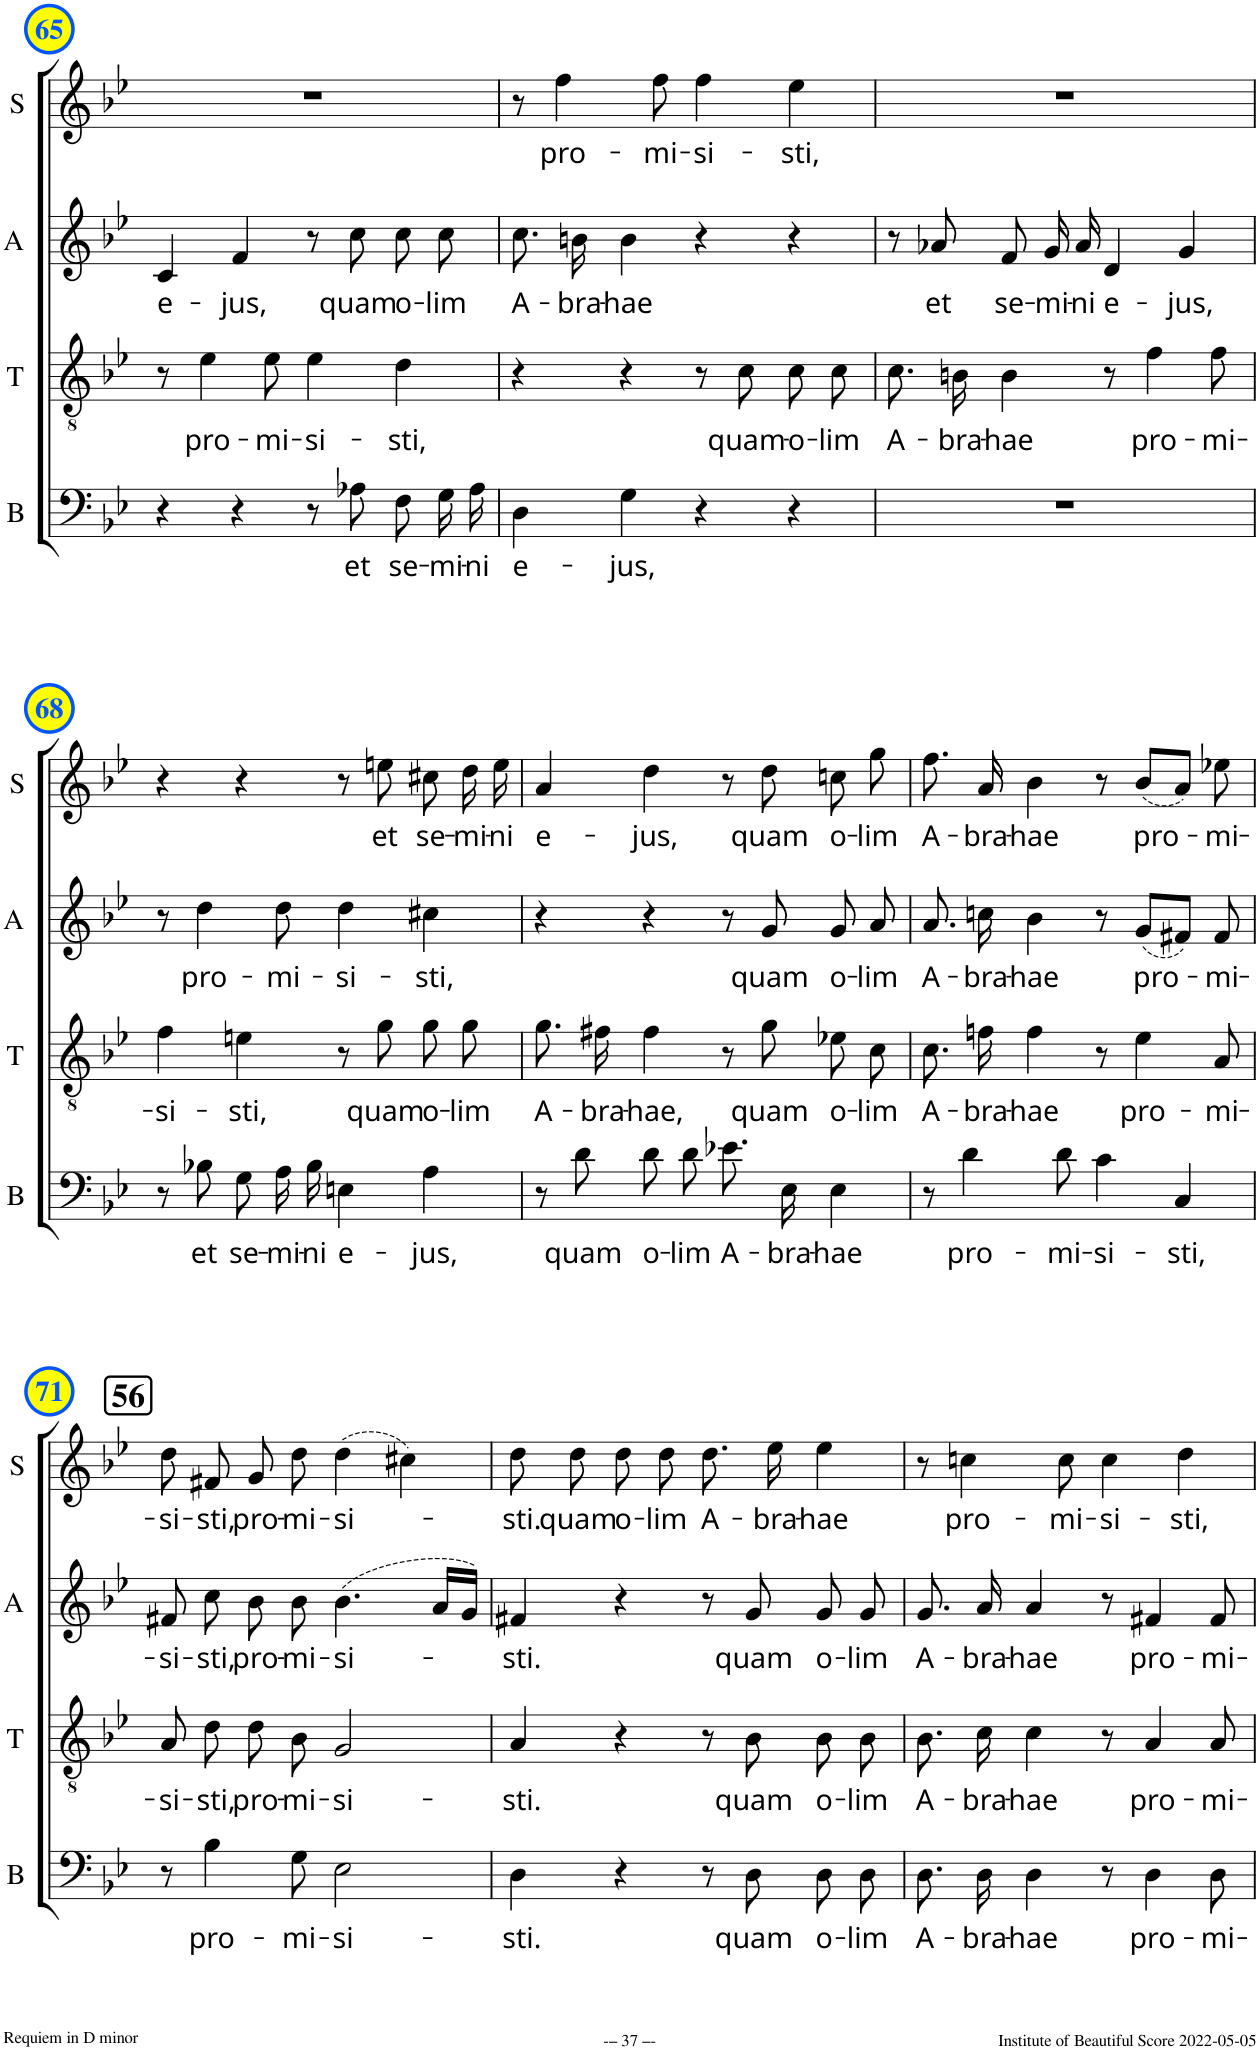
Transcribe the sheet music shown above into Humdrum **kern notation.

**kern	**text	**kern	**text	**kern	**text	**kern	**text
*part4	*part4	*part3	*part3	*part2	*part2	*part1	*part1
*staff4	*staff4	*staff3	*staff3	*staff2	*staff2	*staff1	*staff1
*I"B	*	*I"T	*	*I"A	*	*I"S	*
*I'B	*	*I'T	*	*I'A	*	*I'S	*
!!LO:PB:g=z
*clefF4	*	*clefGv2	*	*clefG2	*	*clefG2	*
*k[b-e-]	*	*k[b-e-]	*	*k[b-e-]	*	*k[b-e-]	*
*M4/4	*	*M4/4	*	*M4/4	*	*M4/4	*
*met(c)	*	*met(c)	*	*met(c)	*	*met(c)	*
=65	=65	=65	=65	=65	=65	=65	=65
!	!	!	!	!	!LO:LY:b	!	!
4r	.	8r	.	4c/	e-	1r	.
!	!	!	!LO:LY:b	!	!	!	!
.	.	4e-\	pro-	.	.	.	.
!	!	!	!	!	!LO:LY:b	!	!
4r	.	.	.	4f/	-jus,	.	.
!	!	!	!LO:LY:b	!	!	!	!
.	.	8e-\	-mi-	.	.	.	.
!	!	!	!LO:LY:b	!	!	!	!
8r	.	4e-\	-si-	8r	.	.	.
!	!LO:LY:b	!	!	!	!LO:LY:b	!	!
8A-X\	et	.	.	8cc\	quam	.	.
!	!LO:LY:b	!	!LO:LY:b	!	!LO:LY:b	!	!
8F\L	se-	4d\	-sti,	8cc\	o-	.	.
!	!LO:LY:b	!	!	!	!LO:LY:b	!	!
16G\L	-mi-	.	.	8cc\	-lim	.	.
!	!LO:LY:b	!	!	!	!	!	!
16A-\JJ	-ni	.	.	.	.	.	.
=66	=66	=66	=66	=66	=66	=66	=66
!	!LO:LY:b	!	!	!	!LO:LY:b	!	!
4D\	e-	4r	.	8.cc\	A-	8r	.
!	!	!	!	!	!	!	!LO:LY:b
.	.	.	.	.	.	4ff\	pro-
!	!	!	!	!	!LO:LY:b	!	!
.	.	.	.	16bn\	-bra-	.	.
!	!LO:LY:b	!	!	!	!LO:LY:b	!	!
4G\	-jus,	4r	.	4b\	-hae	.	.
!	!	!	!	!	!	!	!LO:LY:b
.	.	.	.	.	.	8ff\	-mi-
!	!	!	!	!	!	!	!LO:LY:b
4r	.	8r	.	4r	.	4ff\	-si-
!	!	!	!LO:LY:b	!	!	!	!
.	.	8c\	quam-	.	.	.	.
!	!	!	!LO:LY:b	!	!	!	!LO:LY:b
4r	.	8c\L	-o-	4r	.	4ee-\	-sti,
!	!	!	!LO:LY:b	!	!	!	!
.	.	8c\J	-lim	.	.	.	.
=67	=67	=67	=67	=67	=67	=67	=67
!	!	!	!LO:LY:b	!	!	!	!
1r	.	8.c\L	A-	8r	.	1r	.
!	!	!	!	!	!LO:LY:b	!	!
.	.	.	.	8a-X/	et	.	.
!	!	!	!LO:LY:b	!	!	!	!
.	.	16Bn\Jk	-bra-	.	.	.	.
!	!	!	!LO:LY:b	!	!LO:LY:b	!	!
.	.	4B\	-hae	8f/	se-	.	.
!	!	!	!	!	!LO:LY:b	!	!
.	.	.	.	16g/	-mi-	.	.
!	!	!	!	!	!LO:LY:b	!	!
.	.	.	.	16a-/	-ni	.	.
!	!	!	!	!	!LO:LY:b	!	!
.	.	8r	.	4d/	e-	.	.
!	!	!	!LO:LY:b	!	!	!	!
.	.	4f\	pro-	.	.	.	.
!	!	!	!	!	!LO:LY:b	!	!
.	.	.	.	4g/	-jus,	.	.
!	!	!	!LO:LY:b	!	!	!	!
.	.	8f\	-mi-	.	.	.	.
!!LO:LB:g=z
=68	=68	=68	=68	=68	=68	=68	=68
!	!	!	!LO:LY:b	!	!	!	!
8r	.	4f\	-si-	8r	.	4r	.
!	!LO:LY:b	!	!	!	!LO:LY:b	!	!
8B-X\	et	.	.	4dd\	pro-	.	.
!	!LO:LY:b	!	!LO:LY:b	!	!	!	!
8G\L	se-	4en\	-sti,	.	.	4r	.
!	!LO:LY:b	!	!	!	!LO:LY:b	!	!
16A\L	-mi-	.	.	8dd\	-mi-	.	.
!	!LO:LY:b	!	!	!	!	!	!
16B-\JJ	-ni	.	.	.	.	.	.
!	!LO:LY:b	!	!	!	!LO:LY:b	!	!
4En\	e-	8r	.	4dd\	-si-	8r	.
!	!	!	!LO:LY:b	!	!	!	!LO:LY:b
.	.	8g\	quam	.	.	8een\	et
!	!LO:LY:b	!	!LO:LY:b	!	!LO:LY:b	!	!LO:LY:b
4A\	-jus,	8g\L	o-	4cc#X\	-sti,	8cc#X\	se-
!	!	!	!LO:LY:b	!	!	!	!LO:LY:b
.	.	8g\J	-lim	.	.	16dd\	-mi-
!	!	!	!	!	!	!	!LO:LY:b
.	.	.	.	.	.	16ee\	-ni
=69	=69	=69	=69	=69	=69	=69	=69
!	!	!	!LO:LY:b	!	!	!	!LO:LY:b
8r	.	8.g\L	A-	4r	.	4a/	e-
!	!LO:LY:b	!	!	!	!	!	!
8d\	quam	.	.	.	.	.	.
!	!	!	!LO:LY:b	!	!	!	!
.	.	16f#X\Jk	-bra-	.	.	.	.
!	!LO:LY:b	!	!LO:LY:b	!	!	!	!LO:LY:b
8d\L	o-	4f#\	-hae,	4r	.	4dd\	-jus,
!	!LO:LY:b	!	!	!	!	!	!
8d\J	-lim	.	.	.	.	.	.
!	!LO:LY:b	!	!	!	!	!	!
8.e-X\L	A-	8r	.	8r	.	8r	.
!	!	!	!LO:LY:b	!	!LO:LY:b	!	!LO:LY:b
.	.	8g\	quam	8g/	quam	8dd\	quam
!	!LO:LY:b	!	!	!	!	!	!
16E-\Jk	-bra-	.	.	.	.	.	.
!	!LO:LY:b	!	!LO:LY:b	!	!LO:LY:b	!	!LO:LY:b
4E-\	-hae	8e-X\L	o-	8g/	o-	8ccn\	o-
!	!	!	!LO:LY:b	!	!LO:LY:b	!	!LO:LY:b
.	.	8c\J	-lim	8a/	-lim	8gg\	-lim
=70	=70	=70	=70	=70	=70	=70	=70
!	!	!	!LO:LY:b	!	!LO:LY:b	!	!LO:LY:b
8r	.	8.c\L	A-	8.a/	A-	8.ff\	A-
!	!LO:LY:b	!	!	!	!	!	!
4d\	pro-	.	.	.	.	.	.
!	!	!	!LO:LY:b	!	!LO:LY:b	!	!LO:LY:b
.	.	16fn\Jk	-bra-	16ccn\	-bra-	16a/	-bra-
!	!	!	!LO:LY:b	!	!LO:LY:b	!	!LO:LY:b
.	.	4f\	-hae	4b-\	-hae	4b-\	-hae
!	!LO:LY:b	!	!	!	!	!	!
8d\	-mi-	.	.	.	.	.	.
!	!LO:LY:b	!	!	!	!	!	!
4c\	-si-	8r	.	8r	.	8r	.
!	!	!	!LO:LY:b	!	!LO:LY:b	!	!LO:LY:b
.	.	4e-\	pro-	(8g/L	pro-	(8b-/L	pro-
!	!LO:LY:b	!	!	!	!	!	!
4C/	-sti,	.	.	8f#X/J)	.	8a/J)	.
!	!	!	!LO:LY:b	!	!LO:LY:b	!	!LO:LY:b
.	.	8A/	-mi-	8f#/	-mi-	8ee-X\	-mi-
!!LO:LB:g=z
!!LO:REH:place=s1:a:B:cj:fs=14:t=56
=71	=71	=71	=71	=71	=71	=71	=71
!	!	!	!LO:LY:b	!	!LO:LY:b	!	!LO:LY:b
8r	.	8A\L	-si-	8f#X/	-si-	8dd\	-si-
!	!LO:LY:b	!	!LO:LY:b	!	!LO:LY:b	!	!LO:LY:b
4B-\	pro-	8d\J	-sti,	8cc\	-sti,	8f#X/	-sti,
!	!	!	!LO:LY:b	!	!LO:LY:b	!	!LO:LY:b
.	.	8d\L	pro-	8b-\	pro-	8g/	pro-
!	!LO:LY:b	!	!LO:LY:b	!	!LO:LY:b	!	!LO:LY:b
8G\	-mi-	8B-\J	-mi-	8b-\	-mi-	8dd\	-mi-
!	!LO:LY:b	!	!LO:LY:b	!	!LO:LY:b	!	!LO:LY:b
2E-\	-si-	2G/	-si-	(>4.b-\	-si-	(4dd\	-si-
.	.	.	.	.	.	4cc#X\)	.
.	.	.	.	16a/LL	.	.	.
.	.	.	.	16g/JJ)	.	.	.
=72	=72	=72	=72	=72	=72	=72	=72
!	!LO:LY:b	!	!LO:LY:b	!	!LO:LY:b	!	!LO:LY:b
4D\	-sti.	4A/	-sti.	4f#X/	-sti.	8dd'~\	-sti.
!	!	!	!	!	!	!	!LO:LY:b
.	.	.	.	.	.	8dd\	quam
!	!	!	!	!	!	!	!LO:LY:b
4r	.	4r	.	4r	.	8dd\	o-
!	!	!	!	!	!	!	!LO:LY:b
.	.	.	.	.	.	8dd\	-lim
!	!	!	!	!	!	!	!LO:LY:b
8r	.	8r	.	8r	.	8.dd\	A-
!	!LO:LY:b	!	!LO:LY:b	!	!LO:LY:b	!	!
8D\	quam	8B-\	quam	8g/	quam	.	.
!	!	!	!	!	!	!	!LO:LY:b
.	.	.	.	.	.	16ee-\	-bra-
!	!LO:LY:b	!	!LO:LY:b	!	!LO:LY:b	!	!LO:LY:b
8D\L	o-	8B-\L	o-	8g/	o-	4ee-\	-hae
!	!LO:LY:b	!	!LO:LY:b	!	!LO:LY:b	!	!
8D\J	-lim	8B-\J	-lim	8g/	-lim	.	.
=73	=73	=73	=73	=73	=73	=73	=73
!	!LO:LY:b	!	!LO:LY:b	!	!LO:LY:b	!	!
8.D\L	A-	8.B-\L	A-	8.g/	A-	8r	.
!	!	!	!	!	!	!	!LO:LY:b
.	.	.	.	.	.	4ccn\	pro-
!	!LO:LY:b	!	!LO:LY:b	!	!LO:LY:b	!	!
16D\Jk	-bra-	16c\Jk	-bra-	16a/	-bra-	.	.
!	!LO:LY:b	!	!LO:LY:b	!	!LO:LY:b	!	!
4D\	-hae	4c\	-hae	4a/	-hae	.	.
!	!	!	!	!	!	!	!LO:LY:b
.	.	.	.	.	.	8cc\	-mi-
!	!	!	!	!	!	!	!LO:LY:b
8r	.	8r	.	8r	.	4cc\	-si-
!	!LO:LY:b	!	!LO:LY:b	!	!LO:LY:b	!	!
4D\	pro-	4A/	pro-	4f#X/	pro-	.	.
!	!	!	!	!	!	!	!LO:LY:b
.	.	.	.	.	.	4dd\	-sti,
!	!LO:LY:b	!	!LO:LY:b	!	!LO:LY:b	!	!
8D\	-mi-	8A/	-mi-	8f#/	-mi-	.	.
=	=	=	=	=	=	=	=
*-	*-	*-	*-	*-	*-	*-	*-
